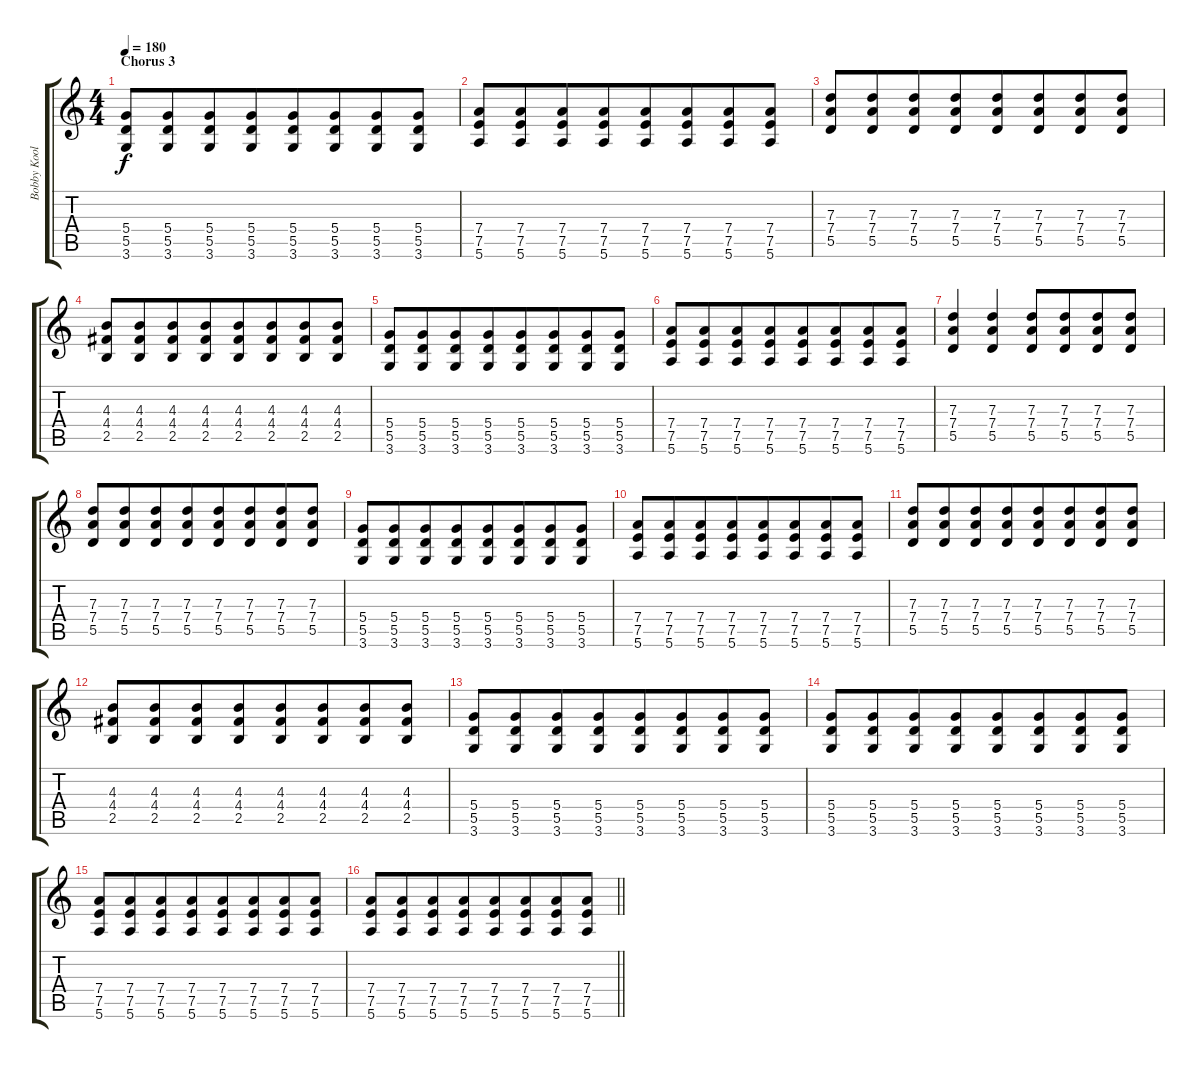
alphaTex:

\track ("Bobby Kool (Guitar)" "Bobby Kool") {instrument distortionguitar}
\staff {score tabs}
\tuning (E4 B3 G3 D3 A2 E2) {hide}
\ts (4 4)
\section ("" "Chorus 3")
\tempo 180
\clef g2
\ks c
(5.4 5.5 3.6).8{dy f beam merge} (5.4 5.5 3.6).8{beam merge} (5.4 5.5 3.6).8{beam merge} (5.4 5.5 3.6).8{beam merge} (5.4 5.5 3.6).8{beam merge} (5.4 5.5 3.6).8{beam merge} (5.4 5.5 3.6).8{beam merge} (5.4 5.5 3.6).8 |
(7.4 7.5 5.6).8{beam merge} (7.4 7.5 5.6).8{beam merge} (7.4 7.5 5.6).8{beam merge} (7.4 7.5 5.6).8{beam merge} (7.4 7.5 5.6).8{beam merge} (7.4 7.5 5.6).8{beam merge} (7.4 7.5 5.6).8{beam merge} (7.4 7.5 5.6).8 |
(7.3 7.4 5.5).8{beam merge} (7.3 7.4 5.5).8{beam merge} (7.3 7.4 5.5).8{beam merge} (7.3 7.4 5.5).8{beam merge} (7.3 7.4 5.5).8{beam merge} (7.3 7.4 5.5).8{beam merge} (7.3 7.4 5.5).8{beam merge} (7.3 7.4 5.5).8 |
(4.3 4.4 2.5).8{beam merge} (4.3 4.4 2.5).8{beam merge} (4.3 4.4 2.5).8{beam merge} (4.3 4.4 2.5).8{beam merge} (4.3 4.4 2.5).8{beam merge} (4.3 4.4 2.5).8{beam merge} (4.3 4.4 2.5).8{beam merge} (4.3 4.4 2.5).8 |
(5.4 5.5 3.6).8{beam merge} (5.4 5.5 3.6).8{beam merge} (5.4 5.5 3.6).8{beam merge} (5.4 5.5 3.6).8{beam merge} (5.4 5.5 3.6).8{beam merge} (5.4 5.5 3.6).8{beam merge} (5.4 5.5 3.6).8{beam merge} (5.4 5.5 3.6).8 |
(7.4 7.5 5.6).8{beam merge} (7.4 7.5 5.6).8{beam merge} (7.4 7.5 5.6).8{beam merge} (7.4 7.5 5.6).8{beam merge} (7.4 7.5 5.6).8{beam merge} (7.4 7.5 5.6).8{beam merge} (7.4 7.5 5.6).8{beam merge} (7.4 7.5 5.6).8 |
(7.3 7.4 5.5).4 (7.3 7.4 5.5).4 (7.3 7.4 5.5).8{beam merge} (7.3 7.4 5.5).8{beam merge} (7.3 7.4 5.5).8{beam merge} (7.3 7.4 5.5).8 |
(7.3 7.4 5.5).8{beam merge} (7.3 7.4 5.5).8{beam merge} (7.3 7.4 5.5).8{beam merge} (7.3 7.4 5.5).8{beam merge} (7.3 7.4 5.5).8{beam merge} (7.3 7.4 5.5).8{beam merge} (7.3 7.4 5.5).8{beam merge} (7.3 7.4 5.5).8 |
(5.4 5.5 3.6).8{beam merge} (5.4 5.5 3.6).8{beam merge} (5.4 5.5 3.6).8{beam merge} (5.4 5.5 3.6).8{beam merge} (5.4 5.5 3.6).8{beam merge} (5.4 5.5 3.6).8{beam merge} (5.4 5.5 3.6).8{beam merge} (5.4 5.5 3.6).8 |
(7.4 7.5 5.6).8{beam merge} (7.4 7.5 5.6).8{beam merge} (7.4 7.5 5.6).8{beam merge} (7.4 7.5 5.6).8{beam merge} (7.4 7.5 5.6).8{beam merge} (7.4 7.5 5.6).8{beam merge} (7.4 7.5 5.6).8{beam merge} (7.4 7.5 5.6).8 |
(7.3 7.4 5.5).8{beam merge} (7.3 7.4 5.5).8{beam merge} (7.3 7.4 5.5).8{beam merge} (7.3 7.4 5.5).8{beam merge} (7.3 7.4 5.5).8{beam merge} (7.3 7.4 5.5).8{beam merge} (7.3 7.4 5.5).8{beam merge} (7.3 7.4 5.5).8 |
(4.3 4.4 2.5).8{beam merge} (4.3 4.4 2.5).8{beam merge} (4.3 4.4 2.5).8{beam merge} (4.3 4.4 2.5).8{beam merge} (4.3 4.4 2.5).8{beam merge} (4.3 4.4 2.5).8{beam merge} (4.3 4.4 2.5).8{beam merge} (4.3 4.4 2.5).8 |
(5.4 5.5 3.6).8{beam merge} (5.4 5.5 3.6).8{beam merge} (5.4 5.5 3.6).8{beam merge} (5.4 5.5 3.6).8{beam merge} (5.4 5.5 3.6).8{beam merge} (5.4 5.5 3.6).8{beam merge} (5.4 5.5 3.6).8{beam merge} (5.4 5.5 3.6).8 |
(5.4 5.5 3.6).8{beam merge} (5.4 5.5 3.6).8{beam merge} (5.4 5.5 3.6).8{beam merge} (5.4 5.5 3.6).8{beam merge} (5.4 5.5 3.6).8{beam merge} (5.4 5.5 3.6).8{beam merge} (5.4 5.5 3.6).8{beam merge} (5.4 5.5 3.6).8 |
(7.4 7.5 5.6).8{beam merge} (7.4 7.5 5.6).8{beam merge} (7.4 7.5 5.6).8{beam merge} (7.4 7.5 5.6).8{beam merge} (7.4 7.5 5.6).8{beam merge} (7.4 7.5 5.6).8{beam merge} (7.4 7.5 5.6).8{beam merge} (7.4 7.5 5.6).8 |
\barLineRight lightlight
(7.4 7.5 5.6).8{beam merge} (7.4 7.5 5.6).8{beam merge} (7.4 7.5 5.6).8{beam merge} (7.4 7.5 5.6).8{beam merge} (7.4 7.5 5.6).8{beam merge} (7.4 7.5 5.6).8{beam merge} (7.4 7.5 5.6).8{beam merge} (7.4 7.5 5.6).8
